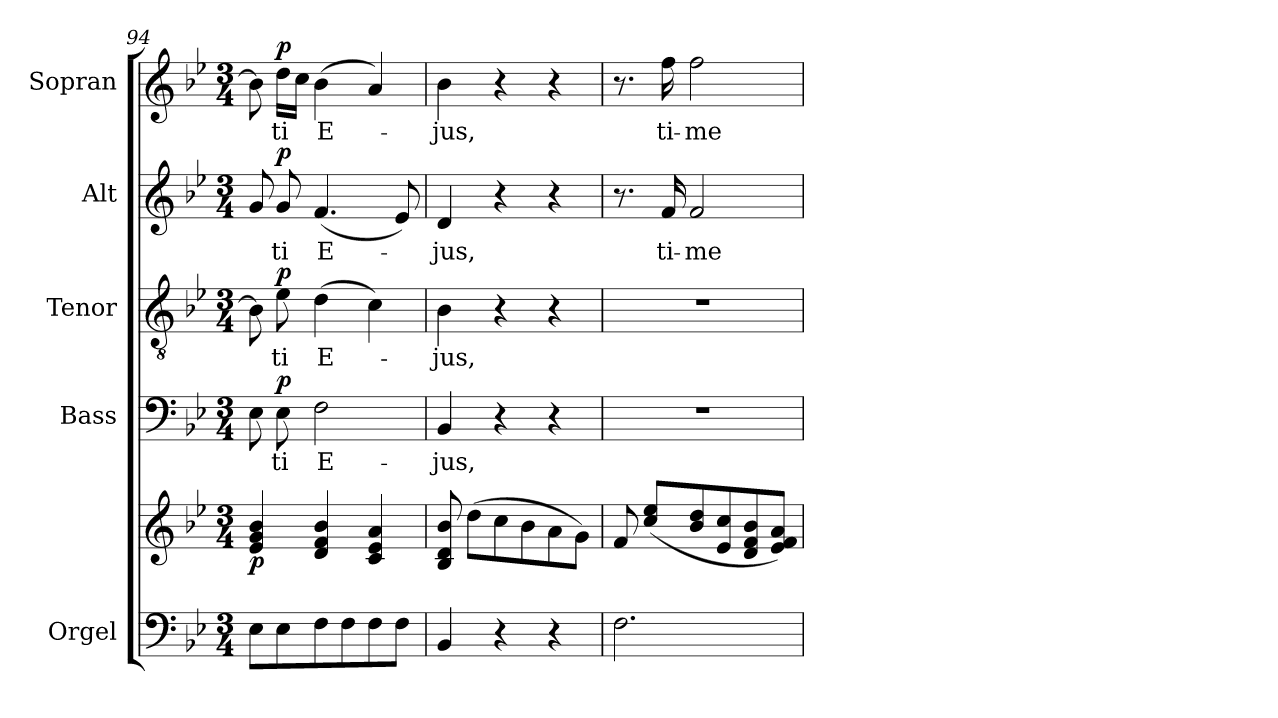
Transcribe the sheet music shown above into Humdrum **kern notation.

**kern	**kern	**dynam	**kern	**text	**dynam	**kern	**text	**dynam	**kern	**text	**dynam	**kern	**text	**dynam
*part5	*part5	*part5	*part4	*part4	*part4	*part3	*part3	*part3	*part2	*part2	*part2	*part1	*part1	*part1
*staff6	*staff5	*staff5/6	*staff4	*staff4	*staff4	*staff3	*staff3	*staff3	*staff2	*staff2	*staff2	*staff1	*staff1	*staff1
*I"Orgel	*	*	*I"Bass	*	*	*I"Tenor	*	*	*I"Alt	*	*	*I"Sopran	*	*
*I'Org.	*	*	*I'B.	*	*	*I'T.	*	*	*I'A.	*	*	*I'S.	*	*
*clefF4	*clefG2	*	*clefF4	*	*	*clefGv2	*	*	*clefG2	*	*	*clefG2	*	*
*k[b-e-]	*k[b-e-]	*	*k[b-e-]	*	*	*k[b-e-]	*	*	*k[b-e-]	*	*	*k[b-e-]	*	*
*B-:	*B-:	*	*B-:	*	*	*B-:	*	*	*B-:	*	*	*B-:	*	*
*M3/4	*M3/4	*	*M3/4	*	*	*M3/4	*	*	*M3/4	*	*	*M3/4	*	*
=94	=94	=94	=94	=94	=94	=94	=94	=94	=94	=94	=94	=94	=94	=94
!	!	!LO:DY:b	!	!	!	!	!	!	!	!	!	!	!	!
8E-\L	4e-/ 4g/ 4b-/	p	8E-\	.	.	8B-\]	.	.	8g/	.	.	8b-\]	.	.
!	!	!	!	!LO:LY:b	!LO:DY:a	!	!LO:LY:b	!LO:DY:a	!	!LO:LY:b	!LO:DY:a	!	!LO:LY:b	!LO:DY:a
8E-\	.	.	8E-\	-ti	p	8e-\	-ti	p	8g/	-ti	p	16dd\LL	-ti	p
.	.	.	.	.	.	.	.	.	.	.	.	16cc\JJ	.	.
!	!	!	!	!LO:LY:b	!	!	!LO:LY:b	!	!	!LO:LY:b	!	!	!LO:LY:b	!
8F\	4d/ 4f/ 4b-/	.	2F\	E-	.	(>4d\	E-	.	(<4.f/	E-	.	(>4b-\	E-	.
8F\	.	.	.	.	.	.	.	.	.	.	.	.	.	.
8F\	4c/ 4e-/ 4a/	.	.	.	.	4c\)	.	.	.	.	.	4a/)	.	.
8F\J	.	.	.	.	.	.	.	.	8e-/)	.	.	.	.	.
=95	=95	=95	=95	=95	=95	=95	=95	=95	=95	=95	=95	=95	=95	=95
!	!	!	!	!LO:LY:b	!	!	!LO:LY:b	!	!	!LO:LY:b	!	!	!LO:LY:b	!
4BB-/	8B-/ 8d/ 8b-/	.	4BB-/	-jus,	.	4B-\	-jus,	.	4d/	-jus,	.	4b-\	-jus,	.
.	(>8dd\L	.	.	.	.	.	.	.	.	.	.	.	.	.
4r	8cc\	.	4r	.	.	4r	.	.	4r	.	.	4r	.	.
.	8b-\	.	.	.	.	.	.	.	.	.	.	.	.	.
4r	8a\	.	4r	.	.	4r	.	.	4r	.	.	4r	.	.
.	8g\J)	.	.	.	.	.	.	.	.	.	.	.	.	.
!!LO:LB:g=z
=96	=96	=96	=96	=96	=96	=96	=96	=96	=96	=96	=96	=96	=96	=96
2.F\	8f/	.	2.r	.	.	2.r	.	.	8.r	.	.	8.r	.	.
.	(<8cc/ 8ee-/L	.	.	.	.	.	.	.	.	.	.	.	.	.
!	!	!	!	!	!	!	!	!	!	!LO:LY:b	!	!	!LO:LY:b	!
.	.	.	.	.	.	.	.	.	16f/	ti-	.	16ff\	ti-	.
!	!	!	!	!	!	!	!	!	!	!LO:LY:b	!	!	!LO:LY:b	!
.	8b-/ 8dd/	.	.	.	.	.	.	.	2f/	-me-	.	2ff\	-me-	.
.	8e-/ 8cc/	.	.	.	.	.	.	.	.	.	.	.	.	.
.	8d/ 8f/ 8b-/	.	.	.	.	.	.	.	.	.	.	.	.	.
.	8e-/ 8f/ 8a/J)	.	.	.	.	.	.	.	.	.	.	.	.	.
=	=	=	=	=	=	=	=	=	=	=	=	=	=	=
*-	*-	*-	*-	*-	*-	*-	*-	*-	*-	*-	*-	*-	*-	*-
